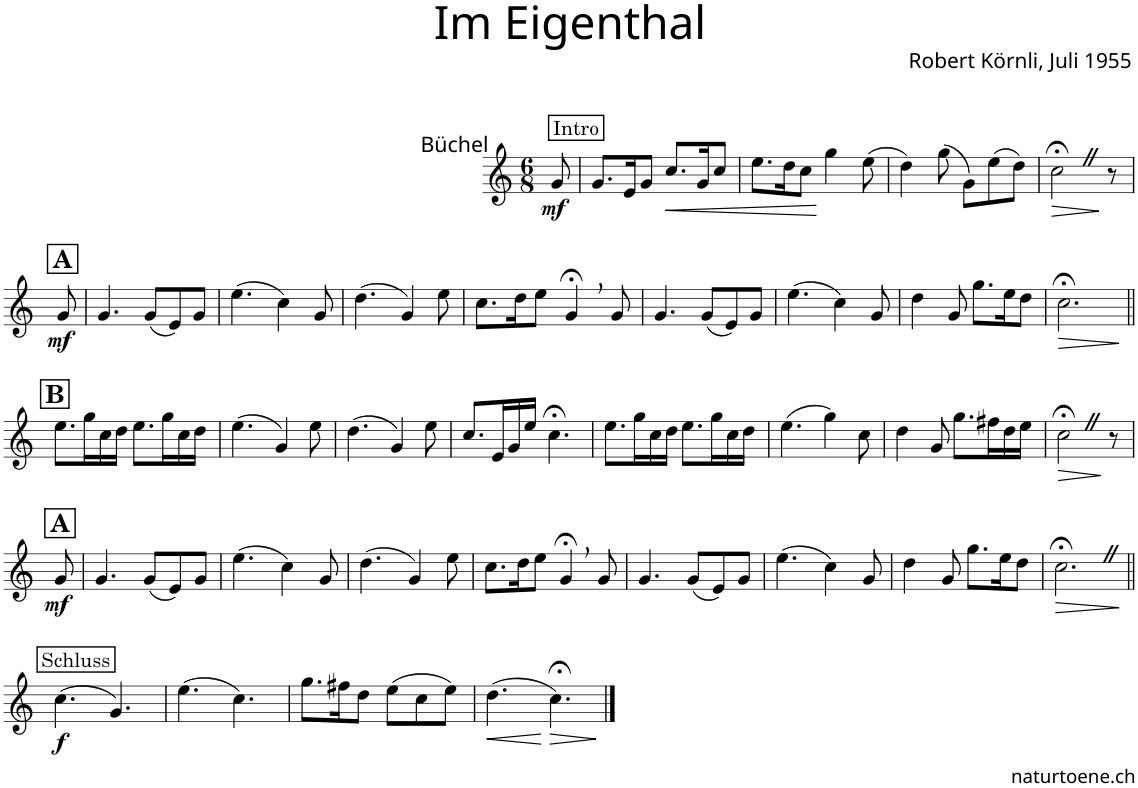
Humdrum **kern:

**kern	**dynam
*part1	*part1
*staff1	*staff1
*I"Alphorn	*
*clefG2	*
*Trd4c6	*
*k[]	*
*M6/8	*
!!LO:REH:place=s1:a:cj:fs=11:t=Intro
=	=
!LO:TX:a:t=Büchel	!
!	!LO:DY:b
8g/	mf
=1	=1
8.g/L	.
16e/K	.
8g/J	.
!	!LO:HP:b
8.cc/L	<
16g/K	.
8cc/J	.
=2	=2
8.ee\L	.
16dd\K	.
8cc\J	.
4gg\	[
(8ee\	.
=3	=3
4dd\)	.
(8gg\	.
8g\L)	.
(8ee\	.
8dd\J)	.
=4	=4
!	!LO:HP:b
2cc;<Z\	>
8r	]
!!LO:LB:g=z
=4X1	=4X1
!!LO:REH:place=s1:a:B:cj:fs=14:t=A
!	!LO:DY:b
8g/	mf
=5	=5
4.g/	.
(8g/L	.
8e/)	.
8g/J	.
=6	=6
(4.ee\	.
4cc\)	.
8g/	.
=7	=7
(4.dd\	.
4g/)	.
8ee\	.
=8	=8
8.cc\L	.
16dd\K	.
8ee\J	.
4g;<,/	.
8g/	.
=9	=9
4.g/	.
(8g/L	.
8e/)	.
8g/J	.
=10	=10
(4.ee\	.
4cc\)	.
8g/	.
=11	=11
4dd\	.
8g/	.
8.gg\L	.
16ee\K	.
8dd\J	.
=12	=12
!	!LO:HP:b
2.cc;<\	>
.	]
!!LO:LB:g=z
=13||	=13||
!!LO:REH:place=s1:a:B:cj:fs=14:t=B
8.ee\L	.
16gg\L	.
16cc\	.
16dd\JJ	.
8.ee\L	.
16gg\L	.
16cc\	.
16dd\JJ	.
=14	=14
(4.ee\	.
4g/)	.
8ee\	.
=15	=15
(4.dd\	.
4g/)	.
8ee\	.
=16	=16
8.cc/L	.
16e/L	.
16g/	.
16ee/JJ	.
4.cc;<\	.
=17	=17
8.ee\L	.
16gg\L	.
16cc\	.
16dd\JJ	.
8.ee\L	.
16gg\L	.
16cc\	.
16dd\JJ	.
=18	=18
(4.ee\	.
4gg\)	.
8cc\	.
=19	=19
4dd\	.
8g/	.
8.gg\L	.
16ff#X\L	.
16dd\	.
16ee\JJ	.
=20	=20
!	!LO:HP:b
2cc;<Z\	>
8r	]
!!LO:LB:g=z
=20X2	=20X2
!!LO:REH:place=s1:a:B:cj:fs=14:t=A
!	!LO:DY:b
8g/	mf
=21	=21
4.g/	.
(8g/L	.
8e/)	.
8g/J	.
=22	=22
(4.ee\	.
4cc\)	.
8g/	.
=23	=23
(4.dd\	.
4g/)	.
8ee\	.
=24	=24
8.cc\L	.
16dd\K	.
8ee\J	.
4g;<,/	.
8g/	.
=25	=25
4.g/	.
(8g/L	.
8e/)	.
8g/J	.
=26	=26
(4.ee\	.
4cc\)	.
8g/	.
=27	=27
4dd\	.
8g/	.
8.gg\L	.
16ee\K	.
8dd\J	.
=28	=28
!	!LO:HP:b
2.cc;<Z\	>
.	]
!!LO:LB:g=z
!!LO:REH:place=s1:a:cj:fs=11:t=Schluss
=29||	=29||
!	!LO:DY:b
(4.cc\	f
4.g/)	.
=30	=30
(4.ee\	.
4.cc\)	.
=31	=31
8.gg\L	.
16ff#X\K	.
8dd\J	.
(8ee\L	.
8cc\	.
8ee\J)	.
=32	=32
!	!LO:HP:b
(4.dd\	<
!	!LO:HP:n=1:b
4.cc;<\)	[ >
.	]
==	==
*-	*-
